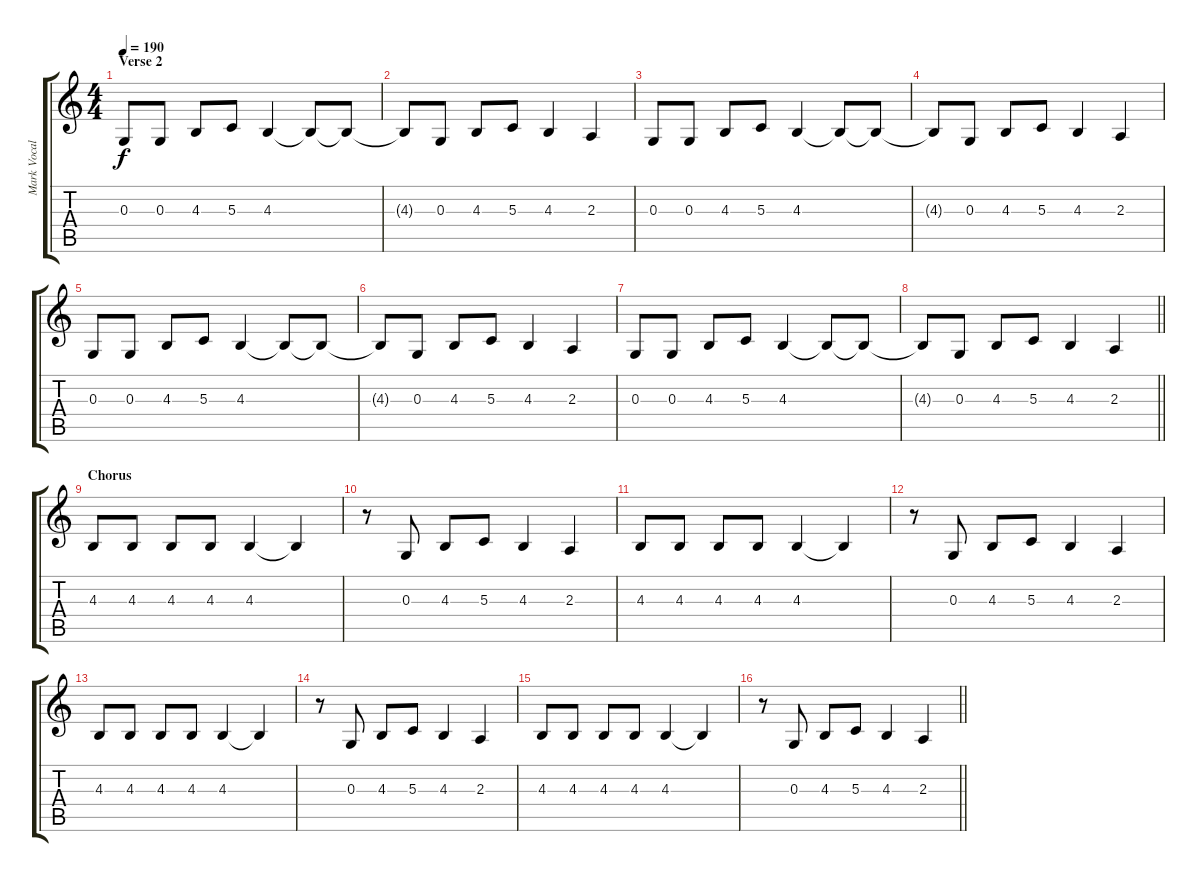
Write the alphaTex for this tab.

\track ("Mark Vocals" "Mark Vocal") {instrument clarinet}
\staff {score tabs}
\tuning (E4 B3 G3 D3 A2 E2) {hide}
\ts (4 4)
\section ("" "Verse 2")
\tempo 190
\clef g2
\ks c
0.3.8{dy f} 0.3.8 4.3.8 5.3.8 4.3.4 4.3{t}.8 4.3{t}.8 |
4.3{t}.8 0.3.8 4.3.8 5.3.8 4.3.4 2.3.4 |
0.3.8 0.3.8 4.3.8 5.3.8 4.3.4 4.3{t}.8 4.3{t}.8 |
4.3{t}.8 0.3.8 4.3.8 5.3.8 4.3.4 2.3.4 |
0.3.8 0.3.8 4.3.8 5.3.8 4.3.4 4.3{t}.8 4.3{t}.8 |
4.3{t}.8 0.3.8 4.3.8 5.3.8 4.3.4 2.3.4 |
0.3.8 0.3.8 4.3.8 5.3.8 4.3.4 4.3{t}.8 4.3{t}.8 |
\barLineRight lightlight
4.3{t}.8 0.3.8 4.3.8 5.3.8 4.3.4 2.3.4 |
\section ("" "Chorus")
4.3.8 4.3.8 4.3.8 4.3.8 4.3.4 4.3{t}.4 |
r.8 0.3.8 4.3.8 5.3.8 4.3.4 2.3.4 |
4.3.8 4.3.8 4.3.8 4.3.8 4.3.4 4.3{t}.4 |
r.8 0.3.8 4.3.8 5.3.8 4.3.4 2.3.4 |
4.3.8 4.3.8 4.3.8 4.3.8 4.3.4 4.3{t}.4 |
r.8 0.3.8 4.3.8 5.3.8 4.3.4 2.3.4 |
4.3.8 4.3.8 4.3.8 4.3.8 4.3.4 4.3{t}.4 |
\barLineRight lightlight
r.8 0.3.8 4.3.8 5.3.8 4.3.4 2.3.4
